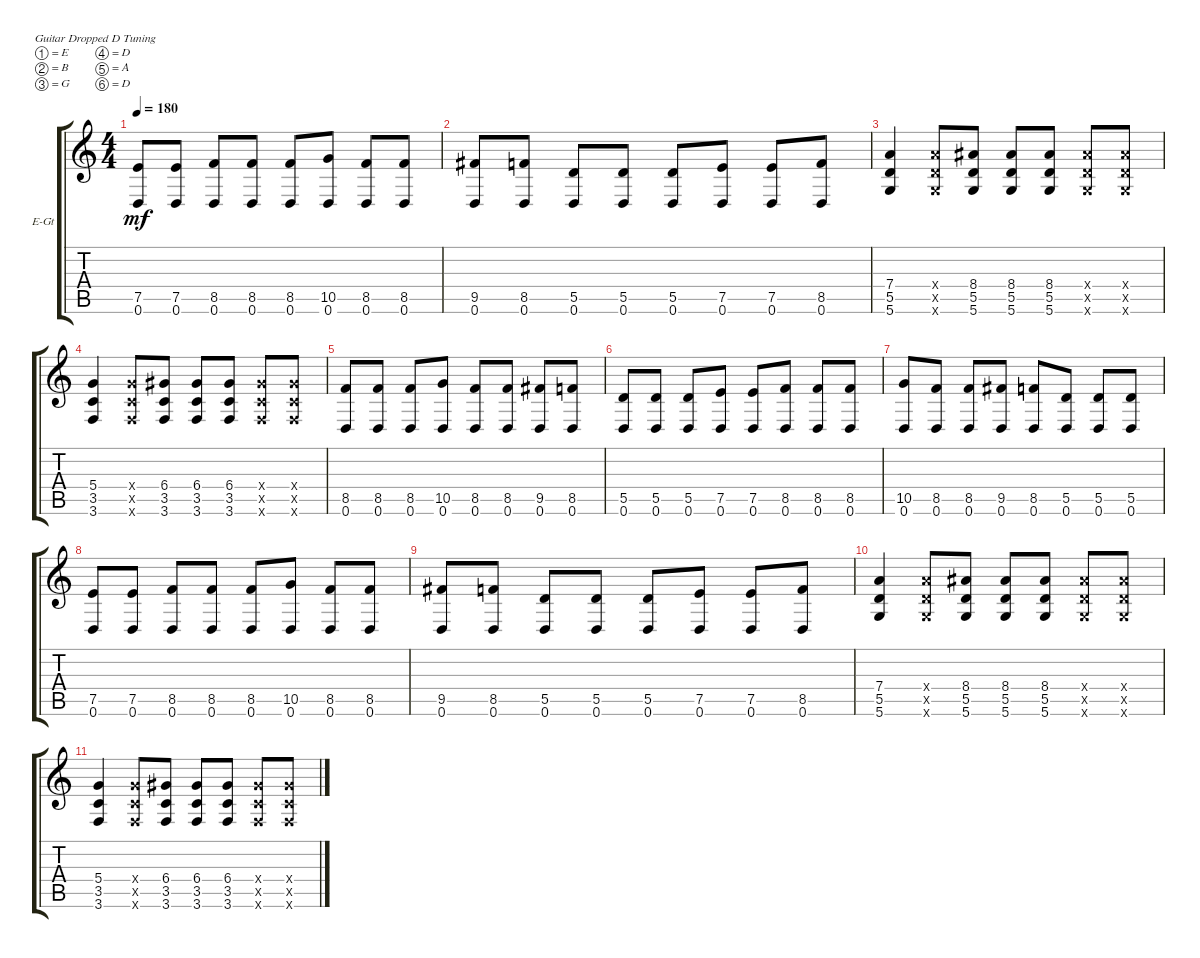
\bracketExtendMode groupsimilarinstruments
\firstSystemTrackNameOrientation horizontal
\otherSystemsTrackNameOrientation horizontal
\track ("Electric Guitar" "E-Gt") {instrument overdrivenguitar}
\staff {score tabs}
\tuning (E4 B3 G3 D3 A2 D2)
\ts (4 4)
\tempo 180
\clef g2
\scale
0.333333
\ks c
(0.6 7.5).8{dy mf} (0.6 7.5).8 (0.6 8.5).8 (0.6 8.5).8 (0.6 8.5).8 (0.6 10.5).8 (0.6 8.5).8 (0.6 8.5).8 |
\scale
0.333333 (0.6 9.5).8 (0.6 8.5).8 (0.6 5.5).8 (0.6 5.5).8 (0.6 5.5).8 (0.6 7.5).8 (0.6 7.5).8 (0.6 8.5).8 |
\scale
0.333333 (5.6 7.4 5.5).4 (5.6{x} 7.4{x} 5.5{x}).8 (5.6 5.5 8.4).8 (5.6 5.5 8.4).8 (5.6 5.5 8.4).8 (5.6{x} 5.5{x} 8.4{x}).8 (5.6{x} 5.5{x} 8.4{x}).8 |
\scale
0.333333 (3.6 5.4 3.5).4 (3.6{x} 5.4{x} 3.5{x}).8 (3.6 3.5 6.4).8 (3.6 3.5 6.4).8 (3.6 3.5 6.4).8 (3.6{x} 3.5{x} 6.4{x}).8 (3.6{x} 3.5{x} 6.4{x}).8 |
\scale
0.333333 (0.6 8.5).8 (0.6 8.5).8 (0.6 8.5).8 (0.6 10.5).8 (0.6 8.5).8 (0.6 8.5).8 (0.6 9.5).8 (0.6 8.5).8 |
\scale
0.333333 (0.6 5.5).8 (0.6 5.5).8 (0.6 5.5).8 (0.6 7.5).8 (0.6 7.5).8 (0.6 8.5).8 (0.6 8.5).8 (0.6 8.5).8 |
\scale
0.333333 (0.6 10.5).8 (0.6 8.5).8 (0.6 8.5).8 (0.6 9.5).8 (0.6 8.5).8 (0.6 5.5).8 (0.6 5.5).8 (0.6 5.5).8 |
\scale
0.333333 (0.6 7.5).8 (0.6 7.5).8 (0.6 8.5).8 (0.6 8.5).8 (0.6 8.5).8 (0.6 10.5).8 (0.6 8.5).8 (0.6 8.5).8 |
(0.6 9.5).8 (0.6 8.5).8 (0.6 5.5).8 (0.6 5.5).8 (0.6 5.5).8 (0.6 7.5).8 (0.6 7.5).8 (0.6 8.5).8 |
(5.6 7.4 5.5).4 (5.6{x} 7.4{x} 5.5{x}).8 (5.6 5.5 8.4).8 (5.6 5.5 8.4).8 (5.6 5.5 8.4).8 (5.6{x} 5.5{x} 8.4{x}).8 (5.6{x} 5.5{x} 8.4{x}).8 |
(3.6 5.4 3.5).4 (3.6{x} 5.4{x} 3.5{x}).8 (3.6 3.5 6.4).8 (3.6 3.5 6.4).8 (3.6 3.5 6.4).8 (3.6{x} 3.5{x} 6.4{x}).8 (3.6{x} 3.5{x} 6.4{x}).8
